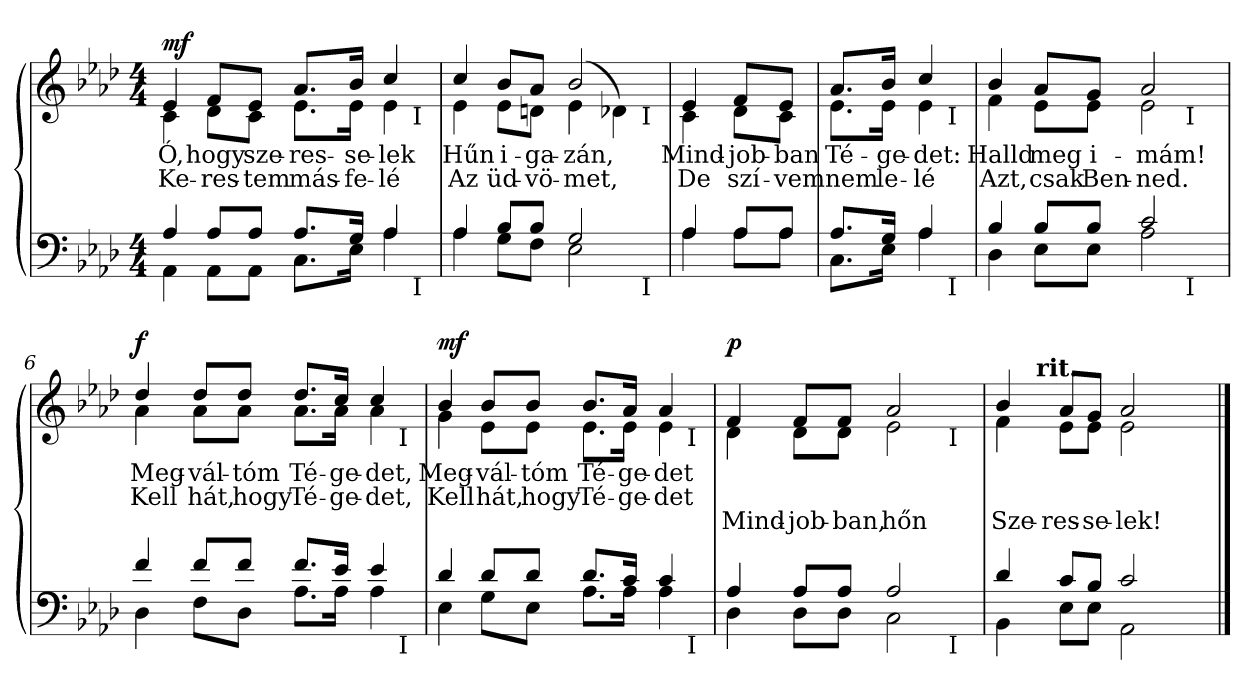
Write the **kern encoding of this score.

**kern	**kern	**text	**text	**text	**dynam
*part2	*part1	*part1	*part1	*part1	*part1
*staff2	*staff1	*staff1	*staff1	*staff1	*staff1
*clefF4	*clefG2	*	*	*	*
*k[b-e-a-d-]	*k[b-e-a-d-]	*	*	*	*
*A-:	*A-:	*	*	*	*
*M4/4	*M4/4	*	*	*	*
=1	=1	=1	=1	=1	=1
*^	*	*	*	*	*
!	!	!LO:TX:a:B:t=Dolce	!	!	!	!
!	!	!	!LO:LY:b	!LO:LY:b	!	!LO:DY:a
*	*^	*^	*	*	*	*
*	*	*	*	*^	*	*	*	*
4A-/	4AA-\	2..ryy	4e-/	4c\	2..ryy	Ó,	Ke-	.	mf
!	!	!	!	!	!	!LO:LY:b	!LO:LY:b	!	!
8A-/L	8AA-\L	.	8f/L	8d-\L	.	hogy	-res-	.	.
!	!	!	!	!	!	!LO:LY:b	!LO:LY:b	!	!
8A-/J	8AA-\J	.	8e-/J	8c\J	.	sze-	-tem	.	.
!	!	!	!	!	!	!LO:LY:b	!LO:LY:b	!	!
8.A-/L	8.C\L	.	8.a-/L	8.e-\L	.	-res-	más-	.	.
!	!	!	!	!	!	!LO:LY:b	!LO:LY:b	!	!
16G/Jk	16E-\Jk	.	16b-/Jk	16e-\Jk	.	-se-	-fe-	.	.
!	!	!	!	!	!	!LO:LY:b	!LO:LY:b	!	!
4A-/	4A-\	.	4cc/	4e-\	.	-lek	-lé	.	.
!	!	!	!	!	!LO:TX:b:t=I	!	!	!	!
!	!	!LO:TX:b:t=I	!	!	!	!	!	!	!
.	.	8ryy	.	.	8ryy	.	.	.	.
=2	=2	=2	=2	=2	=2	=2	=2	=2	=2
!	!	!	!	!	!	!LO:LY:b	!LO:LY:b	!	!
4A-/	4A-\	2..ryy	4cc/	4e-\	2..ryy	Hűn	Az	.	.
!	!	!	!	!	!	!LO:LY:b	!LO:LY:b	!	!
8B-/L	8G\L	.	8b-/L	8e-\L	.	i-	üd-	.	.
!	!	!	!	!	!	!LO:LY:b	!LO:LY:b	!	!
8B-/J	8F\J	.	8a-/J	8dn\J	.	-ga-	-vö-	.	.
!	!	!	!	!	!	!LO:LY:b	!LO:LY:b	!	!
2G/	2E-\	.	(<2b-/	4e-\	.	-zán,	-met,	.	.
.	.	.	.	4d-\)	.	.	.	.	.
!	!	!	!	!	!LO:TX:b:t=I	!	!	!	!
!	!	!LO:TX:b:t=I	!	!	!	!	!	!	!
.	.	8ryy	.	.	8ryy	.	.	.	.
*	*v	*v	*	*	*	*	*	*	*
*	*	*v	*v	*v	*	*	*	*
=3	=3	=3	=3	=3	=3	=3
*	*^	*^	*	*	*	*
*	*	*	*	*^	*	*	*	*
!	!	!	!	!	!	!LO:LY:b	!LO:LY:b	!	!
*	*v	*v	*	*	*	*	*	*	*
*	*	*	*v	*v	*	*	*	*
4A-/	4A-\	4e-/	4c\	Mind-	De	.	.
!	!	!	!	!LO:LY:b	!LO:LY:b	!	!
8A-/L	8A-\L	8f/L	8d-\L	-job-	szí-	.	.
!	!	!	!	!LO:LY:b	!LO:LY:b	!	!
8A-/J	8A-\J	8e-/J	8c\J	-ban	-vem	.	.
*	*	*v	*v	*	*	*	*
!!LO:LB:g=z
=4	=4	=4	=4	=4	=4	=4
*	*	*^	*	*	*	*
!	!	!	!	!LO:LY:b	!LO:LY:b	!	!
*	*^	*	*^	*	*	*	*
8.A-/L	8.C\L	4.ryy	8.a-/L	8.e-\L	4.ryy	Té-	nem	.	.
!	!	!	!	!	!	!LO:LY:b	!LO:LY:b	!	!
16G/Jk	16E-\Jk	.	16b-/Jk	16e-\Jk	.	-ge-	le-	.	.
!	!	!	!	!	!	!LO:LY:b	!LO:LY:b	!	!
4A-/	4A-\	.	4cc/	4e-\	.	-det:	-lé	.	.
!	!	!	!	!	!LO:TX:b:t=I	!	!	!	!
!	!	!LO:TX:b:t=I	!	!	!	!	!	!	!
.	.	8ryy	.	.	8ryy	.	.	.	.
=5	=5	=5	=5	=5	=5	=5	=5	=5	=5
!	!	!	!	!	!	!LO:LY:b	!LO:LY:b	!	!
4B-/	4D-\	2.ryy	4b-/	4f\	2.ryy	Halld	Azt,	.	.
!	!	!	!	!	!	!LO:LY:b	!LO:LY:b	!	!
8B-/L	8E-\L	.	8a-/L	8e-\L	.	meg	csak	.	.
!	!	!	!	!	!	!LO:LY:b	!LO:LY:b	!	!
8B-/J	8E-\J	.	8g/J	8e-\J	.	i-	Ben-	.	.
!	!	!	!	!	!	!LO:LY:b	!LO:LY:b	!	!
2c/	2A-\	.	2a-/	2e-\	.	-mám!	-ned.	.	.
!	!	!	!	!	!LO:TX:b:t=I	!	!	!	!
!	!	!LO:TX:b:t=I	!	!	!	!	!	!	!
.	.	4ryy	.	.	4ryy	.	.	.	.
=6	=6	=6	=6	=6	=6	=6	=6	=6	=6
!	!	!	!	!	!	!LO:LY:b	!LO:LY:b	!	!LO:DY:a
4f/	4D-\	2..ryy	4dd-/	4a-\	2..ryy	Meg-	Kell	.	f
!	!	!	!	!	!	!LO:LY:b	!LO:LY:b	!	!
8f/L	8F\L	.	8dd-/L	8a-\L	.	-vál-	hát,	.	.
!	!	!	!	!	!	!LO:LY:b	!LO:LY:b	!	!
8f/J	8D-\J	.	8dd-/J	8a-\J	.	-tóm	hogy	.	.
!	!	!	!	!	!	!LO:LY:b	!LO:LY:b	!	!
8.f/L	8.A-\L	.	8.dd-/L	8.a-\L	.	Té-	Té-	.	.
!	!	!	!	!	!	!LO:LY:b	!LO:LY:b	!	!
16e-/Jk	16A-\Jk	.	16cc/Jk	16a-\Jk	.	-ge-	-ge-	.	.
!	!	!	!	!	!	!LO:LY:b	!LO:LY:b	!	!
4e-/	4A-\	.	4cc/	4a-\	.	-det,	-det,	.	.
!	!	!	!	!	!LO:TX:b:t=I	!	!	!	!
!	!	!LO:TX:b:t=I	!	!	!	!	!	!	!
.	.	8ryy	.	.	8ryy	.	.	.	.
!!LO:LB:g=z	!!	!!
=7	=7	=7	=7	=7	=7	=7	=7	=7	=7
!	!	!	!	!	!	!LO:LY:b	!LO:LY:b	!	!LO:DY:a
4d-/	4E-\	2..ryy	4b-/	4g\	2..ryy	Meg-	Kell	.	mf
!	!	!	!	!	!	!LO:LY:b	!LO:LY:b	!	!
8d-/L	8G\L	.	8b-/L	8e-\L	.	-vál-	hát,	.	.
!	!	!	!	!	!	!LO:LY:b	!LO:LY:b	!	!
8d-/J	8E-\J	.	8b-/J	8e-\J	.	-tóm	hogy	.	.
!	!	!	!	!	!	!LO:LY:b	!LO:LY:b	!	!
8.d-/L	8.A-\L	.	8.b-/L	8.e-\L	.	Té-	Té-	.	.
!	!	!	!	!	!	!LO:LY:b	!LO:LY:b	!	!
16c/Jk	16A-\Jk	.	16a-/Jk	16e-\Jk	.	-ge-	-ge-	.	.
!	!	!	!	!	!	!LO:LY:b	!LO:LY:b	!	!
4c/	4A-\	.	4a-/	4e-\	.	-det	-det	.	.
!	!	!	!	!	!LO:TX:b:t=I	!	!	!	!
!	!	!LO:TX:b:t=I	!	!	!	!	!	!	!
.	.	8ryy	.	.	8ryy	.	.	.	.
=8	=8	=8	=8	=8	=8	=8	=8	=8	=8
!	!	!	!	!	!	!	!	!LO:LY:b	!LO:DY:a
4A-/	4D-\	2ryy	4f/	4d-\	2ryy	.	.	Mind-	p
!	!	!	!	!	!	!	!	!LO:LY:b	!
8A-/L	8D-\L	.	8f/L	8d-\L	.	.	.	-job-	.
!	!	!	!	!	!	!	!	!LO:LY:b	!
8A-/J	8D-\J	.	8f/J	8d-\J	.	.	.	-ban,	.
!	!	!	!	!	!	!	!	!LO:LY:b	!
2A-/	2C\	4ryy	2a-/	2e-\	4ryy	.	.	hőn	.
.	.	16ryy	.	.	16ryy	.	.	.	.
!	!	!	!	!	!LO:TX:b:t=I	!	!	!	!
!	!	!LO:TX:b:t=I	!	!	!	!	!	!	!
.	.	8.ryy	.	.	8.ryy	.	.	.	.
*	*v	*v	*	*	*	*	*	*	*
=9	=9	=9	=9	=9	=9	=9	=9	=9
*	*^	*	*	*	*	*	*	*
!	!	!	!	!	!	!	!	!LO:LY:b	!
*	*v	*v	*	*	*	*	*	*	*
4d-/	4BB-\	4b-/	4f\	8ryy	.	.	Sze-	.
.	.	.	.	32ryy	.	.	.	.
!	!	!	!	!LO:TX:a:B:t=rit.	!	!	!	!
.	.	.	.	2ryy	.	.	.	.
!	!	!	!	!	!	!	!LO:LY:b	!
8c/L	8E-\L	8a-/L	8e-\L	.	.	.	-res-	.
!	!	!	!	!	!	!	!LO:LY:b	!
8B-/J	8E-\J	8g/J	8e-\J	.	.	.	-se-	.
!	!	!	!	!	!	!	!LO:LY:b	!
2c/	2AA-\	2a-/	2e-\	.	.	.	-lek!	.
.	.	.	.	4ryy	.	.	.	.
.	.	.	.	16.ryy	.	.	.	.
*v	*v	*	*	*	*	*	*	*
*	*v	*v	*v	*	*	*	*
==	==	==	==	==	==
*-	*-	*-	*-	*-	*-
